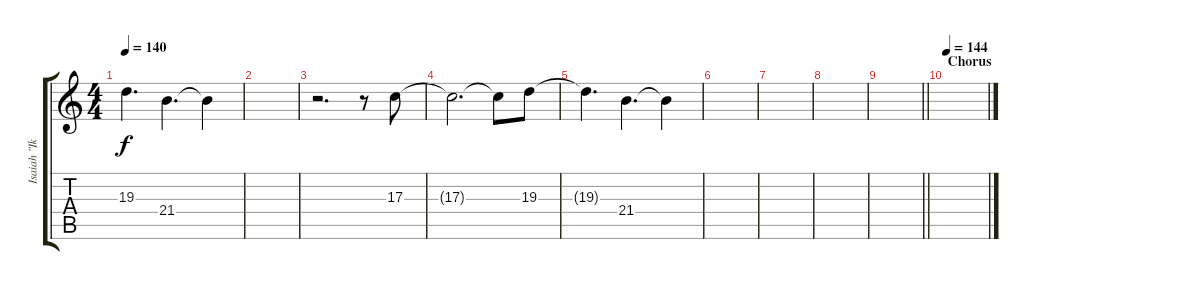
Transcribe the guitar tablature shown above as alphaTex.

\track ("Isaiah \"Ikey\" Owens - Keyboards" "Isaiah \"Ik") {instrument electricgrandpiano}
\staff {score tabs}
\tuning (E4 B3 G3 D3 A2 E2) {hide}
\ts (4 4)
\tempo 140
\clef g2
\ks c
19.3{t}.4{d dy f} 21.4.4{d} 21.4{t}.4 |
|
r.2{d} r.8 17.3.8 |
17.3{t}.2{d} 17.3{t}.8 19.3.8 |
19.3{t}.4{d} 21.4.4{d} 21.4{t}.4 |
|
|
|
\barLineRight lightlight
|
\section ("" "Chorus")
\tempo 144
